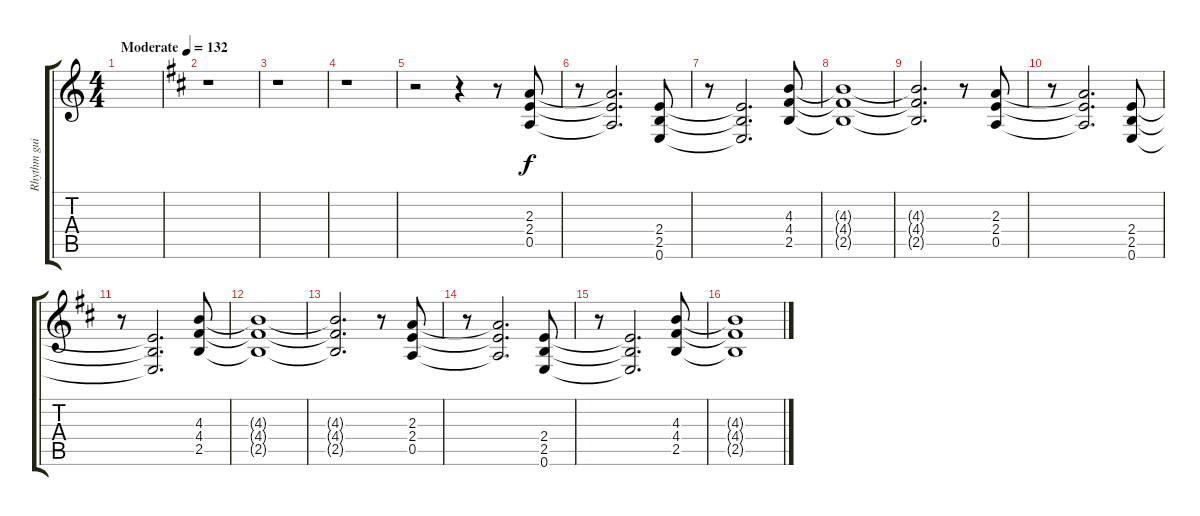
\track ("Rhythm guitar" "Rhythm gui") {instrument overdrivenguitar}
\staff {score tabs}
\tuning (E4 B3 G3 D3 A2 E2) {hide}
\ts (4 4)
\tempo (132 "Moderate")
\clef g2
\ks c
|
\ks d
r.1 |
r.1 |
r.1 |
r.2 r.4 r.8 (2.3 2.4 0.5).8 |
r.8 (2.3{t} 2.4{t} 0.5{t}).2{d} (2.4 2.5 0.6).8 |
r.8 (2.4{t} 2.5{t} 0.6{t}).2{d} (4.3 4.4 2.5).8 |
(4.3{t} 4.4{t} 2.5{t}).1 |
(4.3{t} 4.4{t} 2.5{t}).2{d} r.8 (2.3 2.4 0.5).8 |
r.8 (2.3{t} 2.4{t} 0.5{t}).2{d} (2.4 2.5 0.6).8 |
r.8 (2.4{t} 2.5{t} 0.6{t}).2{d} (4.3 4.4 2.5).8 |
(4.3{t} 4.4{t} 2.5{t}).1 |
(4.3{t} 4.4{t} 2.5{t}).2{d} r.8 (2.3 2.4 0.5).8 |
r.8 (2.3{t} 2.4{t} 0.5{t}).2{d} (2.4 2.5 0.6).8 |
r.8 (2.4{t} 2.5{t} 0.6{t}).2{d} (4.3 4.4 2.5).8 |
(4.3{t} 4.4{t} 2.5{t}).1
